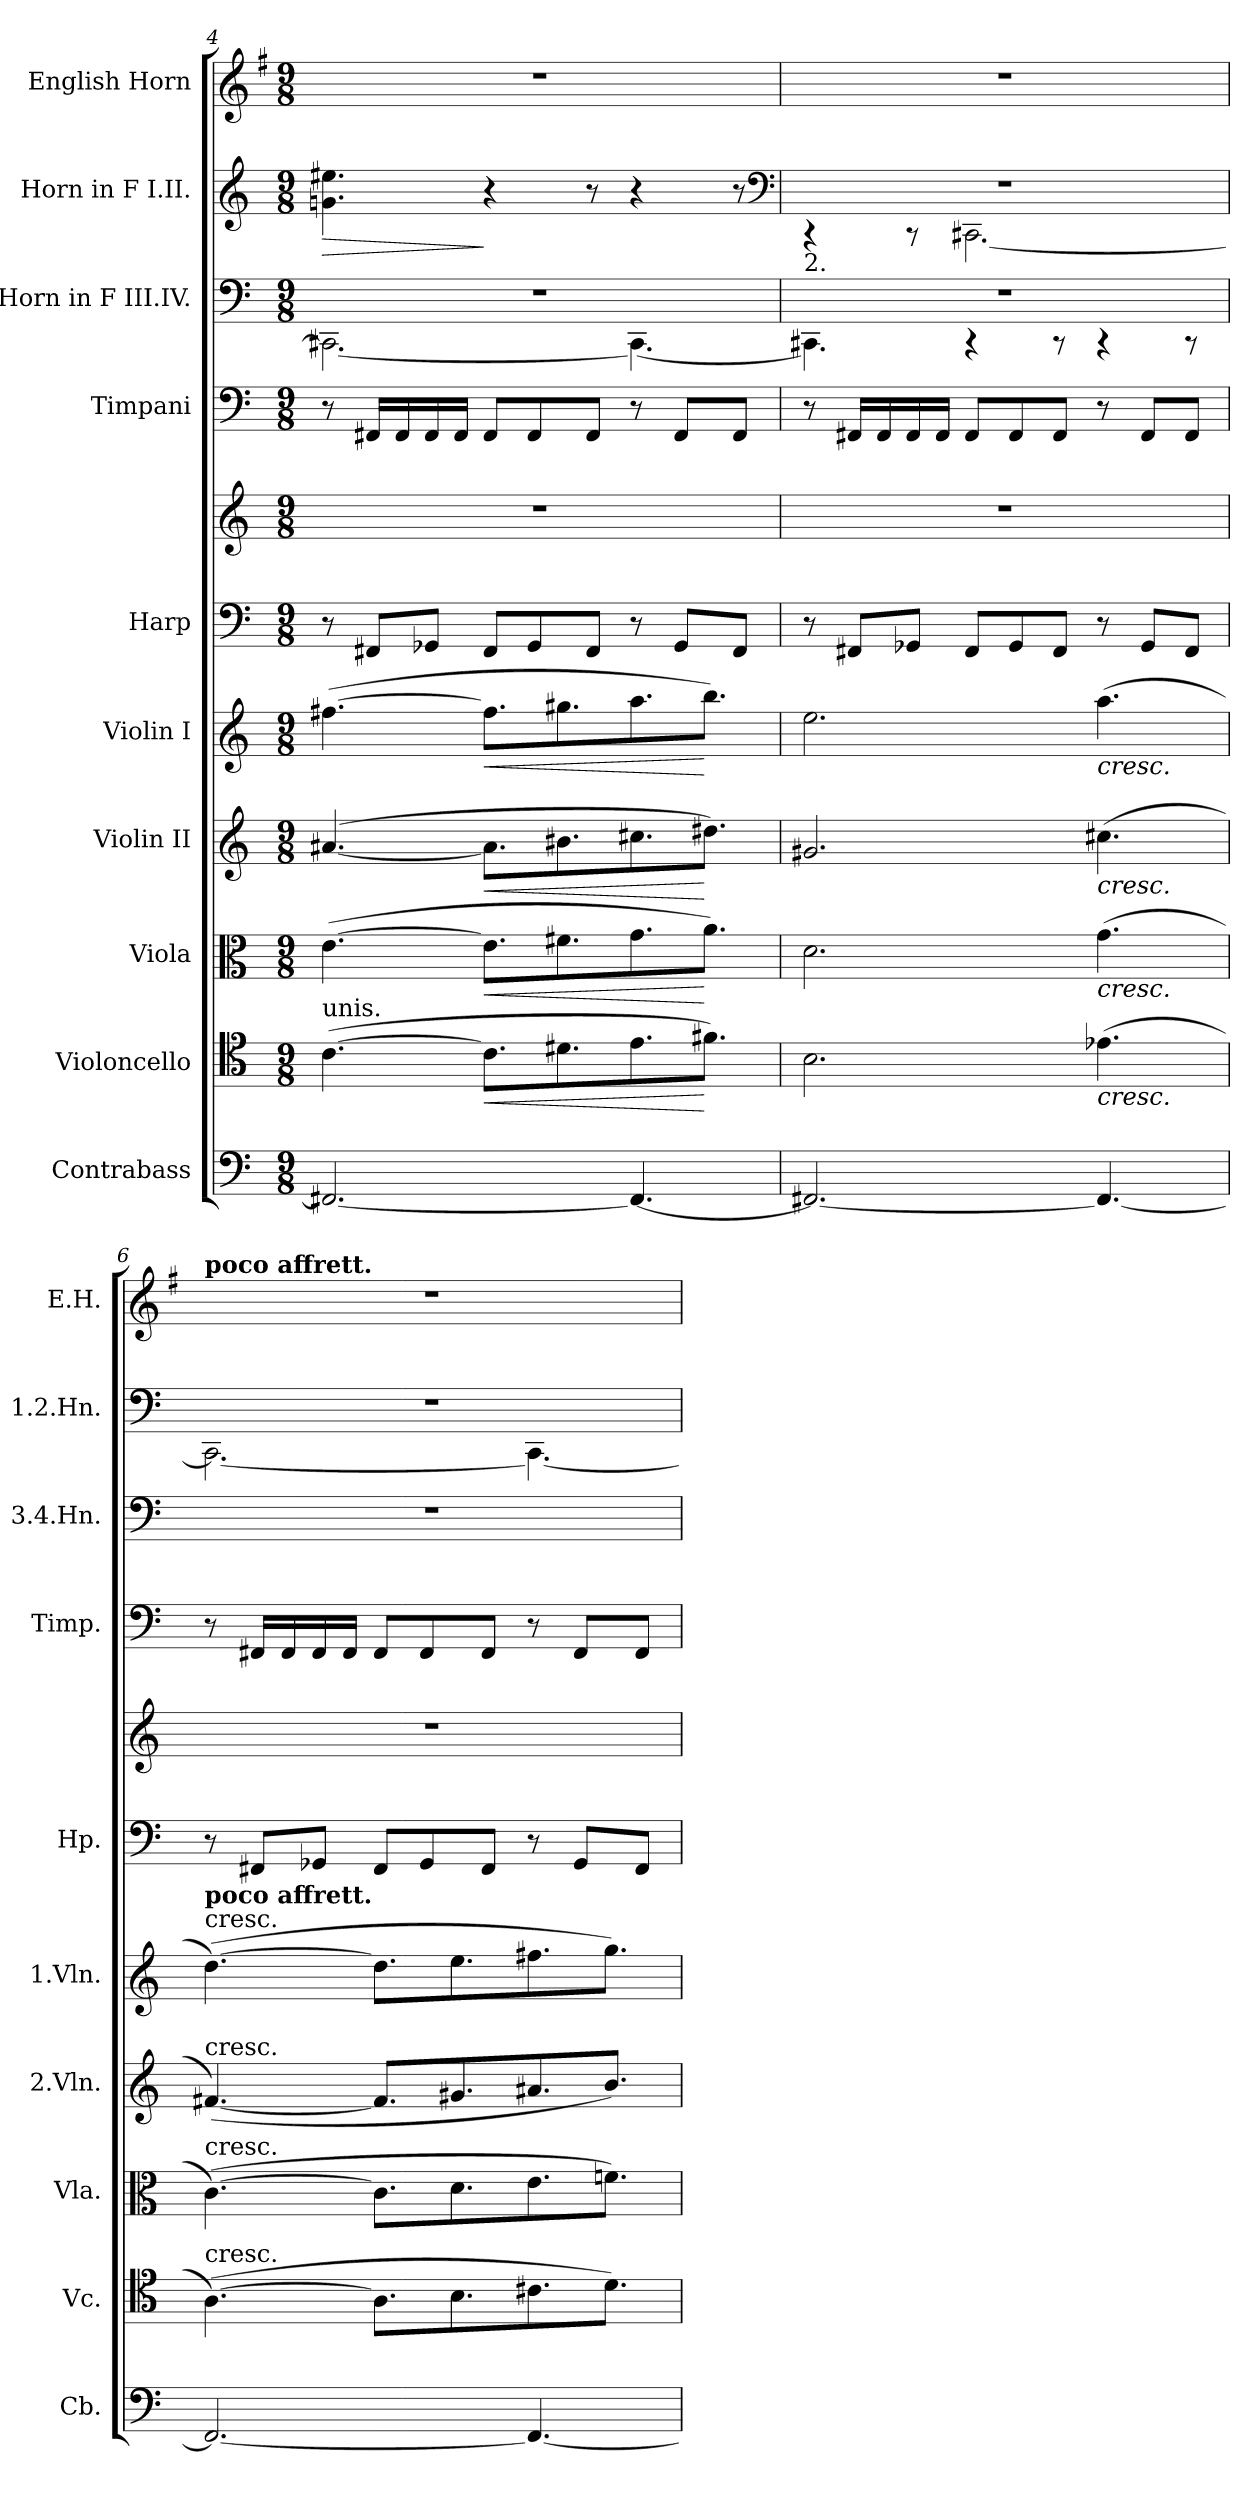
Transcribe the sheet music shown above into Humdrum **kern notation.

**kern	**kern	**dynam	**kern	**dynam	**kern	**dynam	**kern	**dynam	**kern	**kern	**kern	**kern	**kern	**dynam	**kern
*part10	*part9	*part9	*part8	*part8	*part7	*part7	*part6	*part6	*part5	*part5	*part4	*part3	*part2	*part2	*part1
*staff11	*staff10	*staff10	*staff9	*staff9	*staff8	*staff8	*staff7	*staff7	*staff6	*staff5	*staff4	*staff3	*staff2	*staff2	*staff1
*I"Contrabass	*I"Violoncello	*	*I"Viola	*	*I"Violin II	*	*I"Violin I	*	*I"Harp	*	*I"Timpani	*I"Horn in F III.IV.	*I"Horn in F I.II.	*	*I"English Horn
*I'Cb.	*I'Vc.	*	*I'Vla.	*	*I'2.Vln.	*	*I'1.Vln.	*	*I'Hp.	*	*I'Timp.	*I'3.4.Hn.	*I'1.2.Hn.	*	*I'E.H.
*clefF4	*clefC4	*	*clefC3	*	*clefG2	*	*clefG2	*	*clefF4	*clefG2	*clefF4	*clefF4	*clefG2	*	*clefG2
*	*	*	*	*	*	*	*	*	*	*	*	*ITrd-3c-5	*ITrd4c7	*	*ITrd4c7
*k[]	*k[]	*	*k[]	*	*k[]	*	*k[]	*	*k[]	*k[]	*k[]	*k[b-]	*k[b-]	*	*k[]
*C:	*C:	*	*C:	*	*C:	*	*C:	*	*C:	*C:	*C:	*F:	*F:	*	*C:
*M9/8	*M9/8	*	*M9/8	*	*M9/8	*	*M9/8	*	*M9/8	*M9/8	*M9/8	*M9/8	*M9/8	*	*M9/8
=4	=4	=4	=4	=4	=4	=4	=4	=4	=4	=4	=4	=4	=4	=4	=4
*	*	*	*	*	*	*	*	*	*	*	*	*^	*	*	*
!	!LO:TX:a:t=unis.	!	!	!	!	!	!	!	!	!	!	!	!	!	!	!
!	!	!	!	!	!	!	!	!	!	!	!	!	!	!	!LO:HP:b	!
2.FF#X_	([4.c	.	([4.e	.	([4.a#X	.	([4.ff#X	.	8r	8%9r	8r	8%9r	2.FF#X_	4.cn 4.a#X	>	8%9r
.	.	.	.	.	.	.	.	.	8FF#XL	.	16FF#XLL	.	.	.	.	.
.	.	.	.	.	.	.	.	.	.	.	16FF#	.	.	.	.	.
.	.	.	.	.	.	.	.	.	8GG-XJ	.	16FF#	.	.	.	.	.
.	.	.	.	.	.	.	.	.	.	.	16FF#JJ	.	.	.	.	.
!	!	!LO:HP:b	!	!LO:HP:b	!	!LO:HP:b	!	!LO:HP:b	!	!	!	!	!	!	!	!
.	8.cL]	<	8.eL]	<	8.a#L]	<	8.ff#L]	<	8FF#L	.	8FF#L	.	.	4r	]	.
.	.	.	.	.	.	.	.	.	8GG-	.	8FF#	.	.	.	.	.
.	8.d#X	.	8.f#X	.	8.b#X	.	8.gg#X	.	.	.	.	.	.	.	.	.
.	.	.	.	.	.	.	.	.	8FF#J	.	8FF#J	.	.	8r	.	.
4.FF#_	8.e	.	8.g	.	8.cc#X	.	8.aa	.	8r	.	8r	.	4.FF#_	4r	.	.
.	.	.	.	.	.	.	.	.	8GG-L	.	8FF#L	.	.	.	.	.
.	8.f#XJ)	[	8.aJ)	[	8.dd#XJ)	[	8.bbJ)	[	.	.	.	.	.	.	.	.
.	.	.	.	.	.	.	.	.	8FF#J	.	8FF#J	.	.	8r	.	.
*	*	*	*	*	*	*	*	*	*	*	*	*	*	*clefF4	*	*
=5	=5	=5	=5	=5	=5	=5	=5	=5	=5	=5	=5	=5	=5	=5	=5	=5
*	*	*	*	*	*	*	*	*	*	*	*	*	*	*^	*	*
!	!	!	!	!	!	!	!	!	!	!	!	!	!	!LO:TX:b:t=2.	!	!	!
2.FF#X_	2.B	.	2.d	.	2.g#X	.	2.ee	.	8r	8%9r	8r	8%9r	4.FF#X]	8%9r	4rCC	.	8%9r
.	.	.	.	.	.	.	.	.	8FF#XL	.	16FF#XLL	.	.	.	.	.	.
.	.	.	.	.	.	.	.	.	.	.	16FF#	.	.	.	.	.	.
.	.	.	.	.	.	.	.	.	8GG-XJ	.	16FF#	.	.	.	8r	.	.
.	.	.	.	.	.	.	.	.	.	.	16FF#JJ	.	.	.	.	.	.
.	.	.	.	.	.	.	.	.	8FF#L	.	8FF#L	.	4r	.	[2.FFF#X	.	.
.	.	.	.	.	.	.	.	.	8GG-	.	8FF#	.	.	.	.	.	.
.	.	.	.	.	.	.	.	.	8FF#J	.	8FF#J	.	8r	.	.	.	.
!	!	!	!	!	!	!	!LO:TX:b:i:t=cresc.	!	!	!	!	!	!	!	!	!	!
!	!	!	!	!	!LO:TX:b:i:t=cresc.	!	!	!	!	!	!	!	!	!	!	!	!
!	!	!	!LO:TX:b:i:t=cresc.	!	!	!	!	!	!	!	!	!	!	!	!	!	!
!	!LO:TX:b:i:t=cresc.	!	!	!	!	!	!	!	!	!	!	!	!	!	!	!	!
4.FF#_	(4.e-X	.	(4.g	.	(4.cc#X	.	(4.aa	.	8r	.	8r	.	4r	.	.	.	.
.	.	.	.	.	.	.	.	.	8GG-L	.	8FF#L	.	.	.	.	.	.
.	.	.	.	.	.	.	.	.	8FF#J	.	8FF#J	.	8r	.	.	.	.
=6	=6	=6	=6	=6	=6	=6	=6	=6	=6	=6	=6	=6	=6	=6	=6	=6	=6
!	!	!	!	!	!	!	!	!	!	!	!	!	!	!	!	!	!LO:TX:a:B:t=poco affrett.
!	!	!	!	!	!	!	!LO:TX:t=cresc.	!	!	!	!	!	!	!	!	!	!
!	!	!	!	!	!	!	!LO:TX:a:B:t=poco affrett.	!	!	!	!	!	!	!	!	!	!
!	!	!	!	!	!LO:TX:t=cresc.	!	!	!	!	!	!	!	!	!	!	!	!
!	!	!	!LO:TX:t=cresc.	!	!	!	!	!	!	!	!	!	!	!	!	!	!
!	!LO:TX:t=cresc.	!	!	!	!	!	!	!	!	!	!	!	!	!	!	!	!
*	*	*	*	*	*	*	*	*	*	*	*	*v	*v	*	*	*	*
2.FF#_	([4.A)	.	([4.c)	.	([4.f#X)	.	([4.dd)	.	8r	8%9r	8r	8%9r	8%9r	2.FFF#_	.	8%9r
.	.	.	.	.	.	.	.	.	8FF#XL	.	16FF#XLL	.	.	.	.	.
.	.	.	.	.	.	.	.	.	.	.	16FF#	.	.	.	.	.
.	.	.	.	.	.	.	.	.	8GG-XJ	.	16FF#	.	.	.	.	.
.	.	.	.	.	.	.	.	.	.	.	16FF#JJ	.	.	.	.	.
.	8.AL]	.	8.cL]	.	8.f#L]	.	8.ddL]	.	8FF#L	.	8FF#L	.	.	.	.	.
.	.	.	.	.	.	.	.	.	8GG-	.	8FF#	.	.	.	.	.
.	8.B	.	8.d	.	8.g#X	.	8.ee	.	.	.	.	.	.	.	.	.
.	.	.	.	.	.	.	.	.	8FF#J	.	8FF#J	.	.	.	.	.
4.FF#_	8.c#X	.	8.e	.	8.a#X	.	8.ff#X	.	8r	.	8r	.	.	4.FFF#_	.	.
.	.	.	.	.	.	.	.	.	8GG-L	.	8FF#L	.	.	.	.	.
.	8.dJ)	.	8.fniJ)	.	8.bJ)	.	8.ggJ)	.	.	.	.	.	.	.	.	.
.	.	.	.	.	.	.	.	.	8FF#J	.	8FF#J	.	.	.	.	.
*	*	*	*	*	*	*	*	*	*	*	*	*	*v	*v	*	*
=	=	=	=	=	=	=	=	=	=	=	=	=	=	=	=
*-	*-	*-	*-	*-	*-	*-	*-	*-	*-	*-	*-	*-	*-	*-	*-
